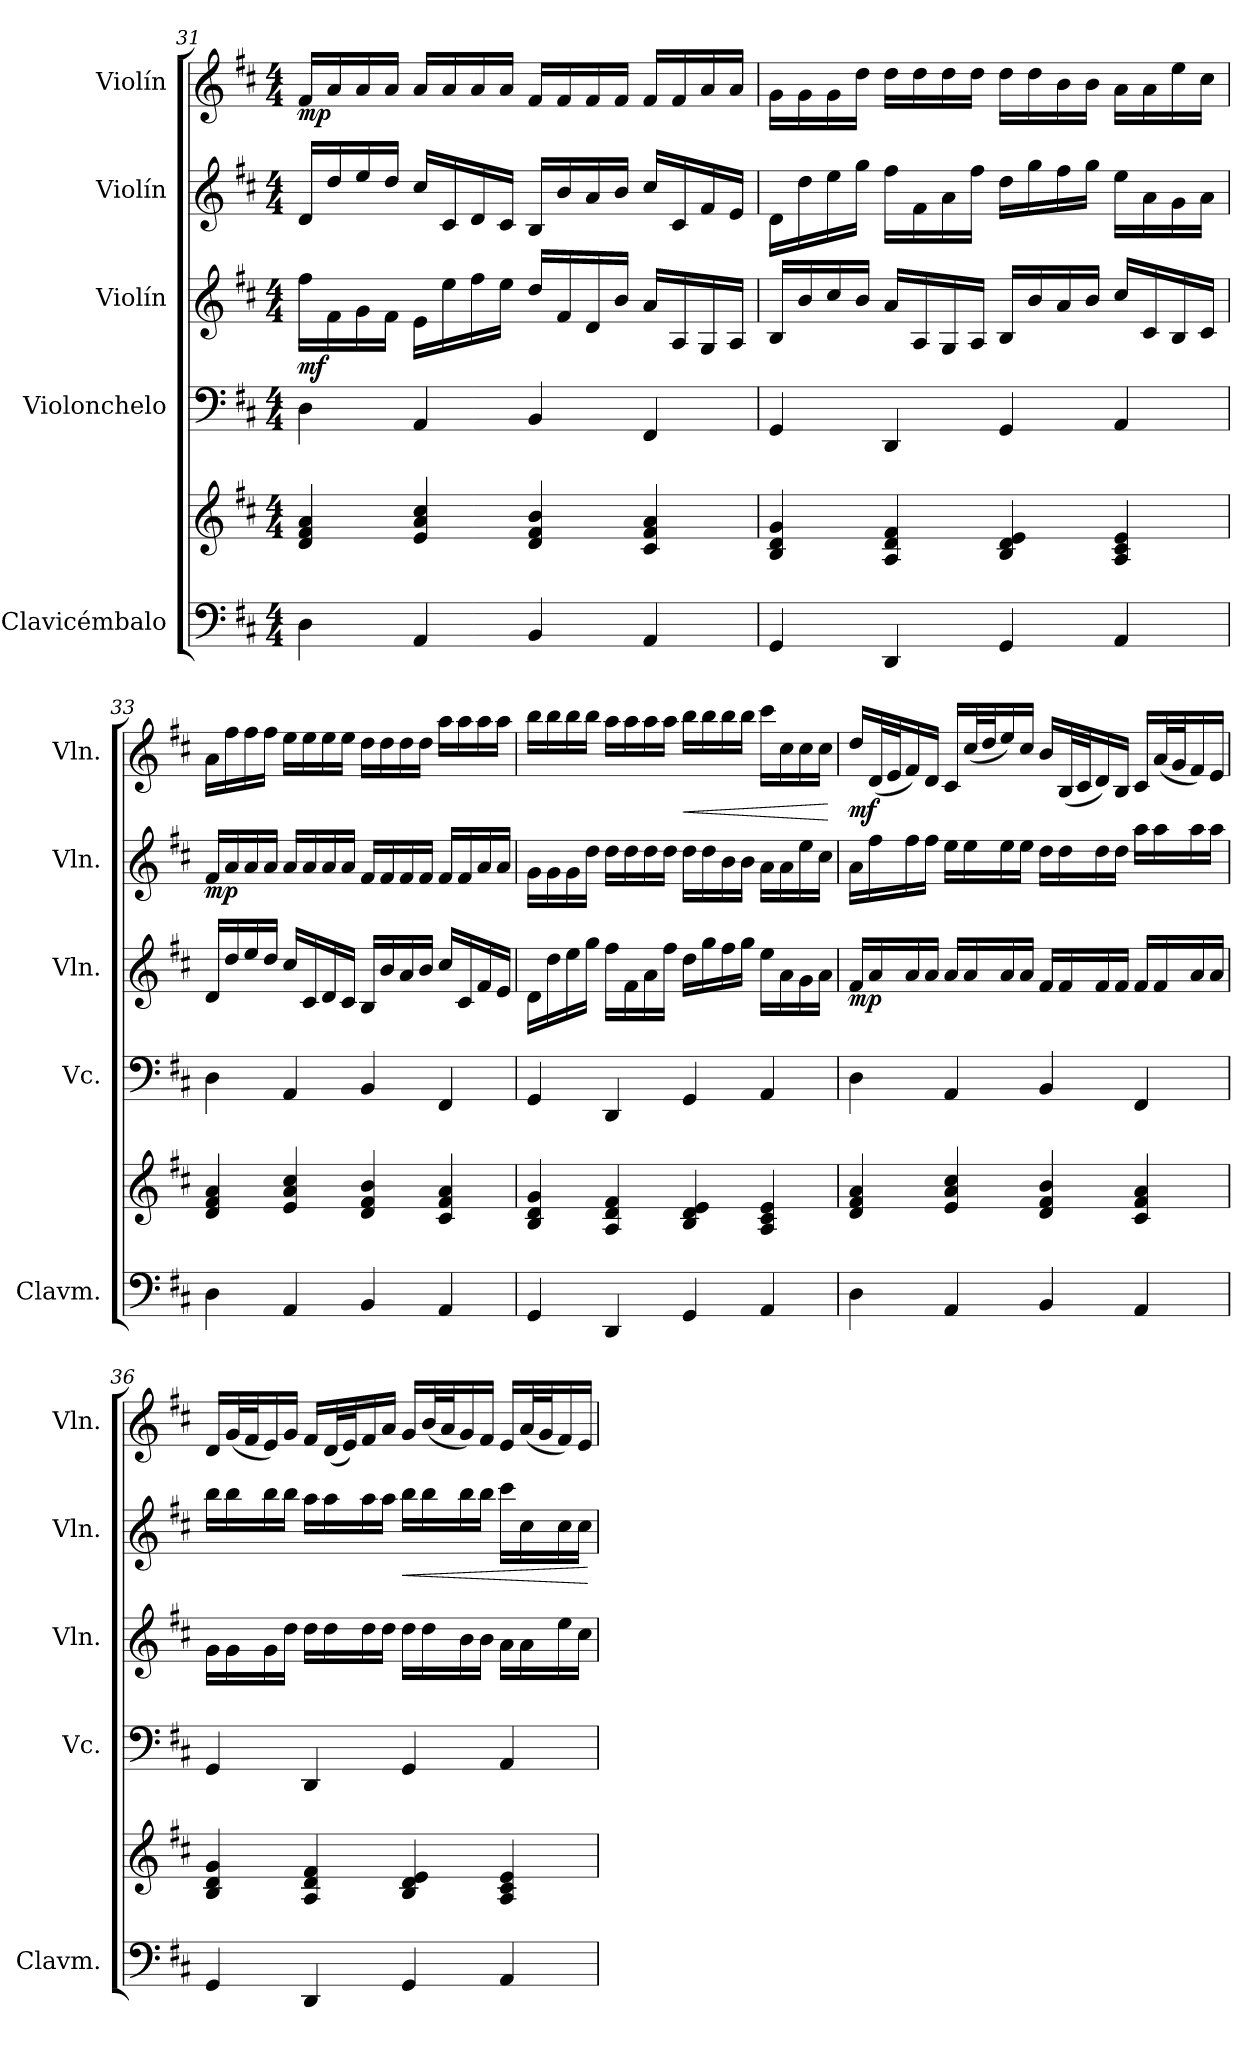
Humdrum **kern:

**kern	**kern	**kern	**kern	**dynam	**kern	**dynam	**kern	**dynam
*part5	*part5	*part4	*part3	*part3	*part2	*part2	*part1	*part1
*staff6	*staff5	*staff4	*staff3	*staff3	*staff2	*staff2	*staff1	*staff1
*I"Clavicémbalo	*	*I"Violonchelo	*I"Violín	*	*I"Violín	*	*I"Violín	*
*I'Clavm.	*	*I'Vc.	*I'Vln.	*	*I'Vln.	*	*I'Vln.	*
!!LO:PB:g=z
*clefF4	*clefG2	*clefF4	*clefG2	*	*clefG2	*	*clefG2	*
*k[f#c#]	*k[f#c#]	*k[f#c#]	*k[f#c#]	*	*k[f#c#]	*	*k[f#c#]	*
*M4/4	*M4/4	*M4/4	*M4/4	*	*M4/4	*	*M4/4	*
=31	=31	=31	=31	=31	=31	=31	=31	=31
!	!	!	!	!LO:DY:b	!	!	!	!LO:DY:b
4D\	4d/ 4f#/ 4a/	4D\	16ff#\LL	mf	16d/LL	.	16f#/LL	mp
.	.	.	16f#\	.	16dd/	.	16a/	.
.	.	.	16g\	.	16ee/	.	16a/	.
.	.	.	16f#\JJ	.	16dd/JJ	.	16a/JJ	.
4AA/	4e/ 4a/ 4cc#/	4AA/	16e\LL	.	16cc#/LL	.	16a/LL	.
.	.	.	16ee\	.	16c#/	.	16a/	.
.	.	.	16ff#\	.	16d/	.	16a/	.
.	.	.	16ee\JJ	.	16c#/JJ	.	16a/JJ	.
4BB/	4d/ 4f#/ 4b/	4BB/	16dd/LL	.	16B/LL	.	16f#/LL	.
.	.	.	16f#/	.	16b/	.	16f#/	.
.	.	.	16d/	.	16a/	.	16f#/	.
.	.	.	16b/JJ	.	16b/JJ	.	16f#/JJ	.
4AA/	4c#/ 4f#/ 4a/	4FF#/	16a/LL	.	16cc#/LL	.	16f#/LL	.
.	.	.	16A/	.	16c#/	.	16f#/	.
.	.	.	16G/	.	16f#/	.	16a/	.
.	.	.	16A/JJ	.	16e/JJ	.	16a/JJ	.
=32	=32	=32	=32	=32	=32	=32	=32	=32
4GG/	4B/ 4d/ 4g/	4GG/	16B/LL	.	16d\LL	.	16g\LL	.
.	.	.	16b/	.	16dd\	.	16g\	.
.	.	.	16cc#/	.	16ee\	.	16g\	.
.	.	.	16b/JJ	.	16gg\JJ	.	16dd\JJ	.
4DD/	4A/ 4d/ 4f#/	4DD/	16a/LL	.	16ff#\LL	.	16dd\LL	.
.	.	.	16A/	.	16f#\	.	16dd\	.
.	.	.	16G/	.	16a\	.	16dd\	.
.	.	.	16A/JJ	.	16ff#\JJ	.	16dd\JJ	.
4GG/	4B/ 4d/ 4e/	4GG/	16B/LL	.	16dd\LL	.	16dd\LL	.
.	.	.	16b/	.	16gg\	.	16dd\	.
.	.	.	16a/	.	16ff#\	.	16b\	.
.	.	.	16b/JJ	.	16gg\JJ	.	16b\JJ	.
4AA/	4A/ 4c#/ 4e/	4AA/	16cc#/LL	.	16ee\LL	.	16a\LL	.
.	.	.	16c#/	.	16a\	.	16a\	.
.	.	.	16B/	.	16g\	.	16ee\	.
.	.	.	16c#/JJ	.	16a\JJ	.	16cc#\JJ	.
!!LO:LB:g=z
=33	=33	=33	=33	=33	=33	=33	=33	=33
!	!	!	!	!	!	!LO:DY:b	!	!
4D\	4d/ 4f#/ 4a/	4D\	16d/LL	.	16f#/LL	mp	16a\LL	.
.	.	.	16dd/	.	16a/	.	16ff#\	.
.	.	.	16ee/	.	16a/	.	16ff#\	.
.	.	.	16dd/JJ	.	16a/JJ	.	16ff#\JJ	.
4AA/	4e/ 4a/ 4cc#/	4AA/	16cc#/LL	.	16a/LL	.	16ee\LL	.
.	.	.	16c#/	.	16a/	.	16ee\	.
.	.	.	16d/	.	16a/	.	16ee\	.
.	.	.	16c#/JJ	.	16a/JJ	.	16ee\JJ	.
4BB/	4d/ 4f#/ 4b/	4BB/	16B/LL	.	16f#/LL	.	16dd\LL	.
.	.	.	16b/	.	16f#/	.	16dd\	.
.	.	.	16a/	.	16f#/	.	16dd\	.
.	.	.	16b/JJ	.	16f#/JJ	.	16dd\JJ	.
4AA/	4c#/ 4f#/ 4a/	4FF#/	16cc#/LL	.	16f#/LL	.	16aa\LL	.
.	.	.	16c#/	.	16f#/	.	16aa\	.
.	.	.	16f#/	.	16a/	.	16aa\	.
.	.	.	16e/JJ	.	16a/JJ	.	16aa\JJ	.
=34	=34	=34	=34	=34	=34	=34	=34	=34
4GG/	4B/ 4d/ 4g/	4GG/	16d\LL	.	16g\LL	.	16bb\LL	.
.	.	.	16dd\	.	16g\	.	16bb\	.
.	.	.	16ee\	.	16g\	.	16bb\	.
.	.	.	16gg\JJ	.	16dd\JJ	.	16bb\JJ	.
4DD/	4A/ 4d/ 4f#/	4DD/	16ff#\LL	.	16dd\LL	.	16aa\LL	.
.	.	.	16f#\	.	16dd\	.	16aa\	.
.	.	.	16a\	.	16dd\	.	16aa\	.
.	.	.	16ff#\JJ	.	16dd\JJ	.	16aa\JJ	.
!	!	!	!	!	!	!	!	!LO:HP:b
4GG/	4B/ 4d/ 4e/	4GG/	16dd\LL	.	16dd\LL	.	16bb\LL	<
.	.	.	16gg\	.	16dd\	.	16bb\	.
.	.	.	16ff#\	.	16b\	.	16bb\	.
.	.	.	16gg\JJ	.	16b\JJ	.	16bb\JJ	.
4AA/	4A/ 4c#/ 4e/	4AA/	16ee\LL	.	16a\LL	.	16ccc#\LL	.
.	.	.	16a\	.	16a\	.	16cc#\	.
.	.	.	16g\	.	16ee\	.	16cc#\	.
.	.	.	16a\JJ	.	16cc#\JJ	.	16cc#\JJ	.
.	.	.	.	.	.	.	.	[
!!LO:PB:g=z
=35	=35	=35	=35	=35	=35	=35	=35	=35
!	!	!	!	!LO:DY:b	!	!	!	!LO:DY:b
4D\	4d/ 4f#/ 4a/	4D\	16f#/LL	mp	16a\LL	.	16dd/LL	mf
.	.	.	16a/	.	16ff#\	.	(32d/L	.
.	.	.	.	.	.	.	32e/J	.
.	.	.	16a/	.	16ff#\	.	16f#/)	.
.	.	.	16a/JJ	.	16ff#\JJ	.	16d/JJ	.
4AA/	4e/ 4a/ 4cc#/	4AA/	16a/LL	.	16ee\LL	.	16c#/LL	.
.	.	.	16a/	.	16ee\	.	(32cc#/L	.
.	.	.	.	.	.	.	32dd/J	.
.	.	.	16a/	.	16ee\	.	16ee/)	.
.	.	.	16a/JJ	.	16ee\JJ	.	16cc#/JJ	.
4BB/	4d/ 4f#/ 4b/	4BB/	16f#/LL	.	16dd\LL	.	16b/LL	.
.	.	.	16f#/	.	16dd\	.	(32B/L	.
.	.	.	.	.	.	.	32c#/J	.
.	.	.	16f#/	.	16dd\	.	16d/)	.
.	.	.	16f#/JJ	.	16dd\JJ	.	16B/JJ	.
4AA/	4c#/ 4f#/ 4a/	4FF#/	16f#/LL	.	16aa\LL	.	16c#/LL	.
.	.	.	16f#/	.	16aa\	.	(32a/L	.
.	.	.	.	.	.	.	32g/J	.
.	.	.	16a/	.	16aa\	.	16f#/)	.
.	.	.	16a/JJ	.	16aa\JJ	.	16e/JJ	.
!!LO:LB:g=z
=36	=36	=36	=36	=36	=36	=36	=36	=36
4GG/	4B/ 4d/ 4g/	4GG/	16g\LL	.	16bb\LL	.	16d/LL	.
.	.	.	16g\	.	16bb\	.	(32g/L	.
.	.	.	.	.	.	.	32f#/J	.
.	.	.	16g\	.	16bb\	.	16e/)	.
.	.	.	16dd\JJ	.	16bb\JJ	.	16g/JJ	.
4DD/	4A/ 4d/ 4f#/	4DD/	16dd\LL	.	16aa\LL	.	16f#/LL	.
.	.	.	16dd\	.	16aa\	.	(32d/L	.
.	.	.	.	.	.	.	32e/J)	.
.	.	.	16dd\	.	16aa\	.	16f#/	.
.	.	.	16dd\JJ	.	16aa\JJ	.	16a/JJ	.
!	!	!	!	!	!	!LO:HP:b	!	!
4GG/	4B/ 4d/ 4e/	4GG/	16dd\LL	.	16bb\LL	<	16g/LL	.
.	.	.	16dd\	.	16bb\	.	(32b/L	.
.	.	.	.	.	.	.	32a/J	.
.	.	.	16b\	.	16bb\	.	16g/)	.
.	.	.	16b\JJ	.	16bb\JJ	.	16f#/JJ	.
4AA/	4A/ 4c#/ 4e/	4AA/	16a\LL	.	16ccc#\LL	.	16e/LL	.
.	.	.	16a\	.	16cc#\	.	(32a/L	.
.	.	.	.	.	.	.	32g/J	.
.	.	.	16ee\	.	16cc#\	.	16f#/)	.
.	.	.	16cc#\JJ	.	16cc#\JJ	.	16e/JJ	.
.	.	.	.	.	.	[	.	.
=	=	=	=	=	=	=	=	=
*-	*-	*-	*-	*-	*-	*-	*-	*-
